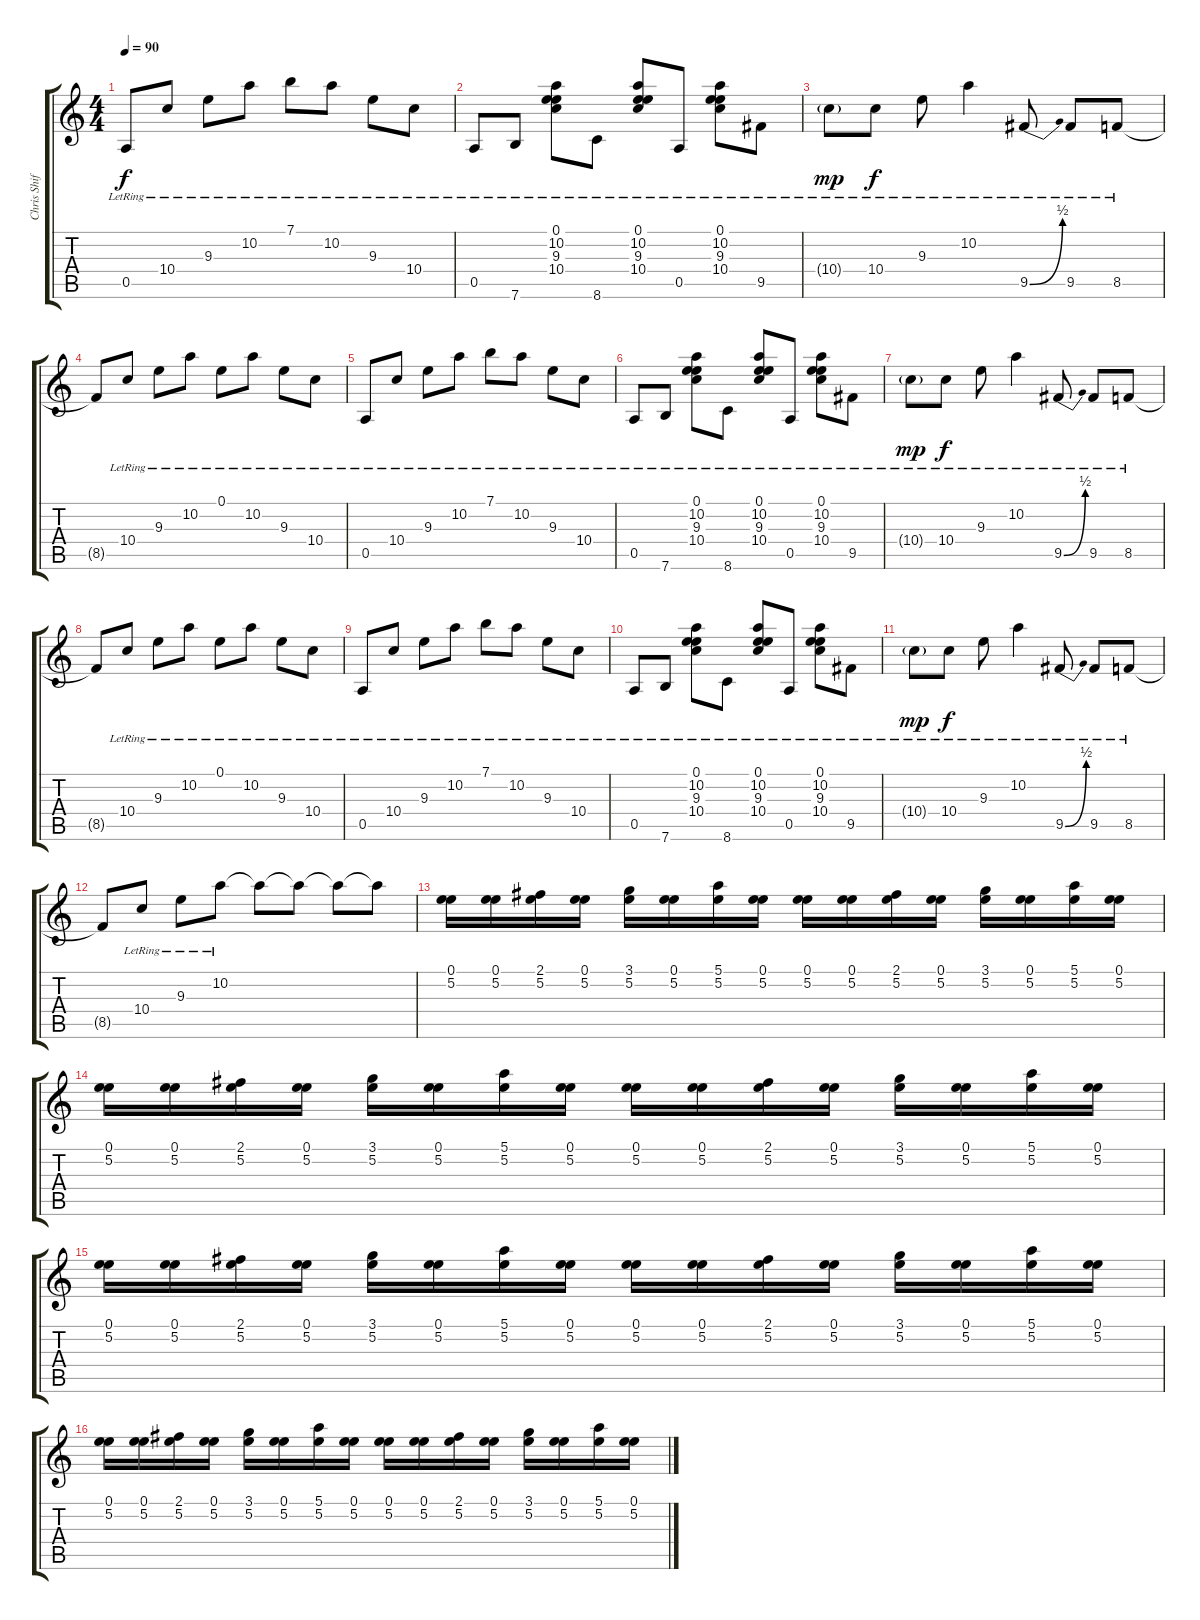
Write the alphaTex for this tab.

\track ("Chris Shifflet - Lead Guitar" "Chris Shif") {instrument electricguitarclean}
\staff {score tabs}
\tuning (E4 B3 G3 D3 A2 E2) {hide}
\ts (4 4)
\tempo 90
\clef g2
\ks c
0.5{lr}.8{dy f instrument electricguitarclean} 10.4{lr}.8 9.3{lr}.8 10.2{lr}.8 7.1{lr}.8 10.2{lr}.8 9.3{lr}.8 10.4{lr}.8 |
0.5{lr}.8 7.6{lr}.8 (0.1{lr} 10.2{lr} 9.3{lr} 10.4).8 8.6{lr}.8 (0.1{lr} 10.2{lr} 9.3{lr} 10.4).8 0.5{lr}.8 (0.1{lr} 10.2{lr} 9.3{lr} 10.4).8 9.5{lr}.8 |
10.4{g lr}.8{dy mp} 10.4{lr}.8{dy f} 9.3{lr}.8 10.2{lr}.4 9.5{be (bend 0 0 60 2) lr}.8 9.5{lr}.8 8.5{lr}.8 |
8.5{t}.8 10.4{lr}.8 9.3{lr}.8 10.2{lr}.8 0.1{lr}.8 10.2{lr}.8 9.3{lr}.8 10.4{lr}.8 |
0.5{lr}.8 10.4{lr}.8 9.3{lr}.8 10.2{lr}.8 7.1{lr}.8 10.2{lr}.8 9.3{lr}.8 10.4{lr}.8 |
0.5{lr}.8 7.6{lr}.8 (0.1{lr} 10.2{lr} 9.3{lr} 10.4).8 8.6{lr}.8 (0.1{lr} 10.2{lr} 9.3{lr} 10.4).8 0.5{lr}.8 (0.1{lr} 10.2{lr} 9.3{lr} 10.4).8 9.5{lr}.8 |
10.4{g lr}.8{dy mp} 10.4{lr}.8{dy f} 9.3{lr}.8 10.2{lr}.4 9.5{be (bend 0 0 60 2) lr}.8 9.5{lr}.8 8.5{lr}.8 |
8.5{t}.8 10.4{lr}.8 9.3{lr}.8 10.2{lr}.8 0.1{lr}.8 10.2{lr}.8 9.3{lr}.8 10.4{lr}.8 |
0.5{lr}.8 10.4{lr}.8 9.3{lr}.8 10.2{lr}.8 7.1{lr}.8 10.2{lr}.8 9.3{lr}.8 10.4{lr}.8 |
0.5{lr}.8 7.6{lr}.8 (0.1{lr} 10.2{lr} 9.3{lr} 10.4).8 8.6{lr}.8 (0.1{lr} 10.2{lr} 9.3{lr} 10.4).8 0.5{lr}.8 (0.1{lr} 10.2{lr} 9.3{lr} 10.4).8 9.5{lr}.8 |
10.4{g lr}.8{dy mp} 10.4{lr}.8{dy f} 9.3{lr}.8 10.2{lr}.4 9.5{be (bend 0 0 60 2) lr}.8 9.5{lr}.8 8.5{lr}.8 |
8.5{t}.8 10.4{lr}.8 9.3{lr}.8 10.2{lr}.8 10.2{t}.8 10.2{t}.8 10.2{t}.8 10.2{t}.8 |
(0.1 5.2).16 (0.1 5.2).16 (2.1 5.2).16 (0.1 5.2).16 (3.1 5.2).16 (0.1 5.2).16 (5.1 5.2).16 (0.1 5.2).16 (0.1 5.2).16 (0.1 5.2).16 (2.1 5.2).16 (0.1 5.2).16 (3.1 5.2).16 (0.1 5.2).16 (5.1 5.2).16 (0.1 5.2).16 |
(0.1 5.2).16 (0.1 5.2).16 (2.1 5.2).16 (0.1 5.2).16 (3.1 5.2).16 (0.1 5.2).16 (5.1 5.2).16 (0.1 5.2).16 (0.1 5.2).16 (0.1 5.2).16 (2.1 5.2).16 (0.1 5.2).16 (3.1 5.2).16 (0.1 5.2).16 (5.1 5.2).16 (0.1 5.2).16 |
(0.1 5.2).16 (0.1 5.2).16 (2.1 5.2).16 (0.1 5.2).16 (3.1 5.2).16 (0.1 5.2).16 (5.1 5.2).16 (0.1 5.2).16 (0.1 5.2).16 (0.1 5.2).16 (2.1 5.2).16 (0.1 5.2).16 (3.1 5.2).16 (0.1 5.2).16 (5.1 5.2).16 (0.1 5.2).16 |
(0.1 5.2).16 (0.1 5.2).16 (2.1 5.2).16 (0.1 5.2).16 (3.1 5.2).16 (0.1 5.2).16 (5.1 5.2).16 (0.1 5.2).16 (0.1 5.2).16 (0.1 5.2).16 (2.1 5.2).16 (0.1 5.2).16 (3.1 5.2).16 (0.1 5.2).16 (5.1 5.2).16 (0.1 5.2).16
